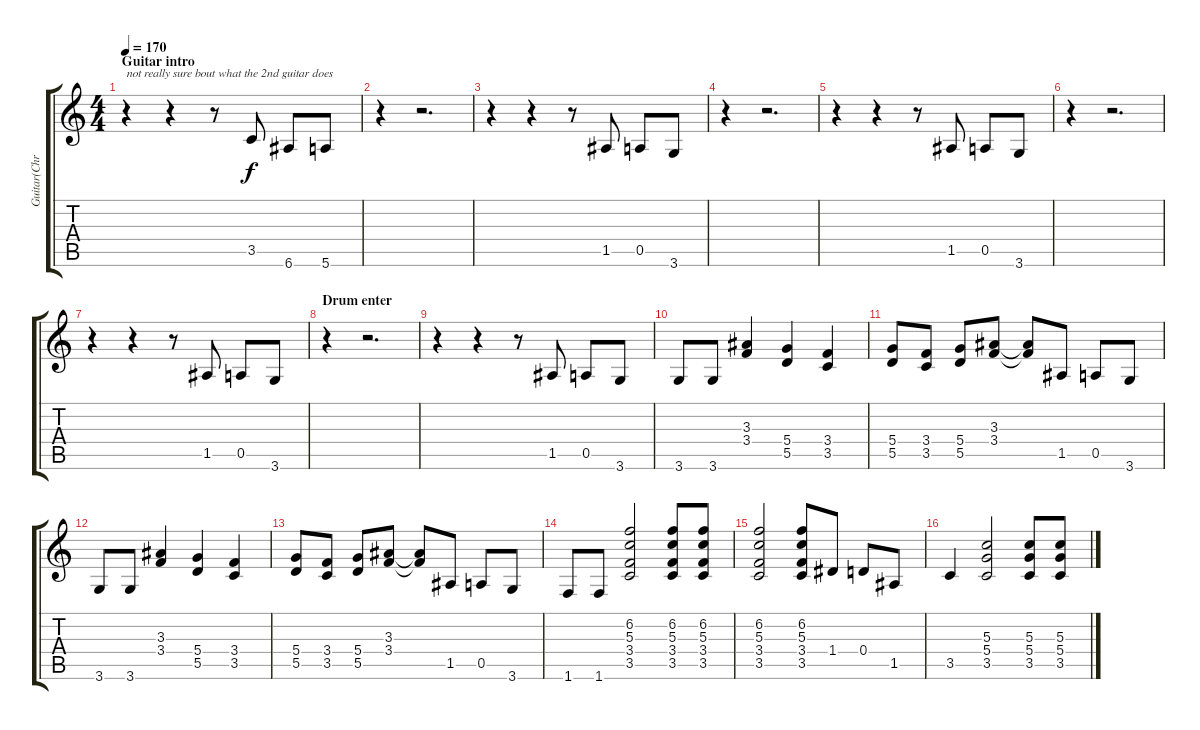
\track ("Guitar(Chris Holmes)" "Guitar(Chr") {instrument overdrivenguitar}
\staff {score tabs}
\tuning (E4 B3 G3 D3 A2 E2) {hide}
\ts (4 4)
\section ("" "Guitar intro")
\tempo 170
\clef g2
\ks c
r.4{txt "not really sure bout what the 2nd guitar does " dy f instrument overdrivenguitar} r.4 r.8 3.5.8 6.6.8 5.6.8 |
r.4 r.2{d} |
r.4 r.4 r.8 1.5.8 0.5.8 3.6.8 |
r.4 r.2{d} |
r.4 r.4 r.8 1.5.8 0.5.8 3.6.8 |
r.4 r.2{d} |
r.4 r.4 r.8 1.5.8 0.5.8 3.6.8 |
\section ("" "Drum enter")
r.4 r.2{d} |
r.4 r.4 r.8 1.5.8 0.5.8 3.6.8 |
3.6.8 3.6.8 (3.3 3.4).4 (5.4 5.5).4 (3.4 3.5).4 |
(5.4 5.5).8 (3.4 3.5).8 (5.4 5.5).8 (3.3 3.4).8 (3.3{t} 3.4{t}).8 1.5.8 0.5.8 3.6.8 |
3.6.8 3.6.8 (3.3 3.4).4 (5.4 5.5).4 (3.4 3.5).4 |
(5.4 5.5).8 (3.4 3.5).8 (5.4 5.5).8 (3.3 3.4).8 (3.3{t} 3.4{t}).8 1.5.8 0.5.8 3.6.8 |
\section ("" "")
1.6.8 1.6.8 (6.2 5.3 3.4 3.5).2 (6.2 5.3 3.4 3.5).8 (6.2 5.3 3.4 3.5).8 |
(6.2 5.3 3.4 3.5).2 (6.2 5.3 3.4 3.5).8 1.4.8 0.4.8 1.5.8 |
3.5.4 (5.3 5.4 3.5).2 (5.3 5.4 3.5).8 (5.3 5.4 3.5).8
